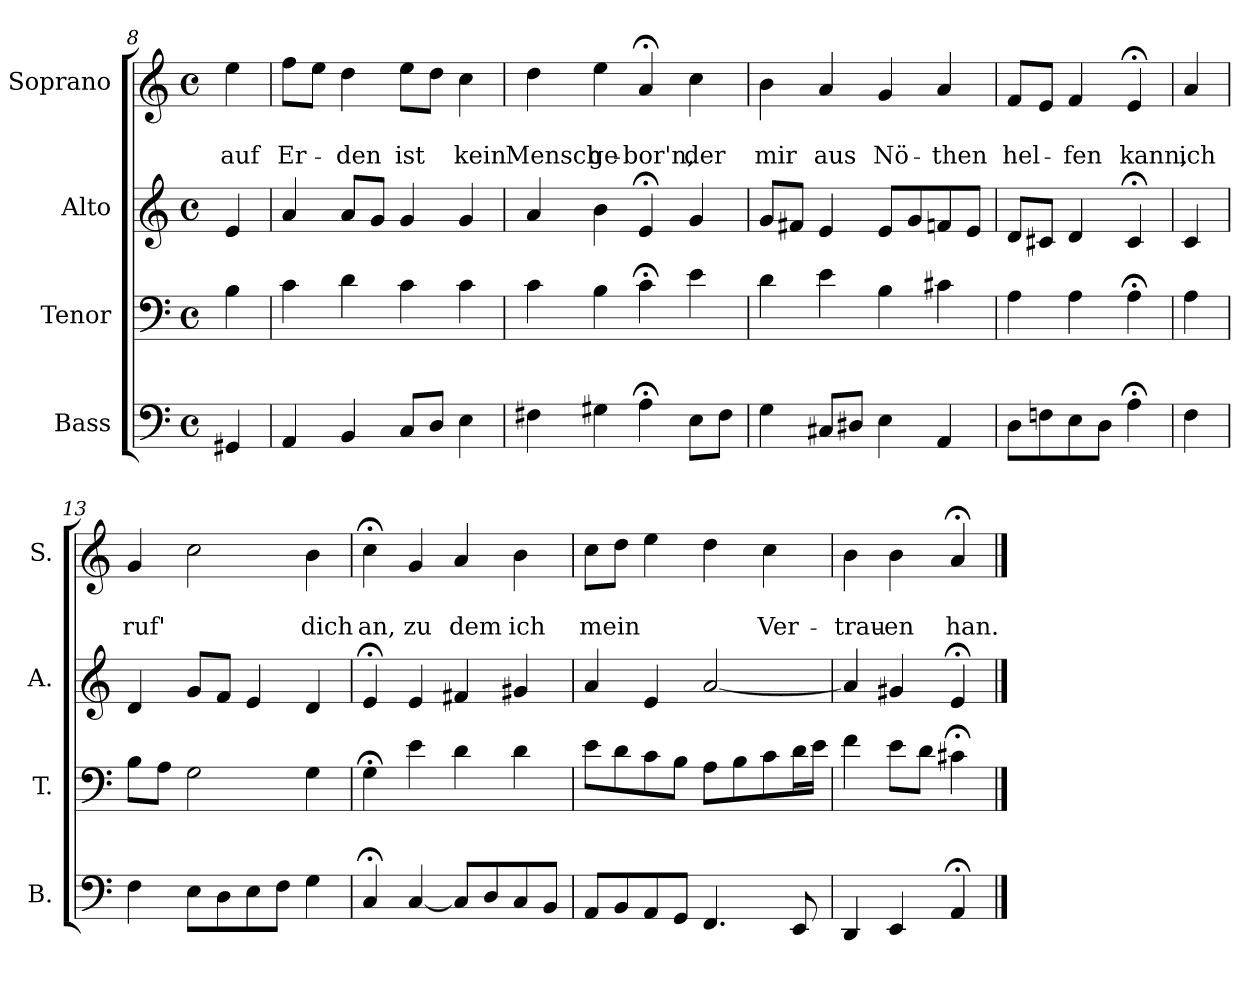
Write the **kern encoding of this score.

**kern	**kern	**kern	**kern	**text	**text
*part4	*part3	*part2	*part1	*part1	*part1
*staff4	*staff3	*staff2	*staff1	*staff1	*staff1
*I"Bass	*I"Tenor	*I"Alto	*I"Soprano	*	*
*I'B.	*I'T.	*I'A.	*I'S.	*	*
!!LO:PB:g=z
*clefF4	*clefF4	*clefG2	*clefG2	*	*
*k[]	*k[]	*k[]	*k[]	*	*
*	*	*	*C:	*	*
*M4/4	*M4/4	*M4/4	*M4/4	*	*
*met(c)	*met(c)	*met(c)	*met(c)	*	*
=8a	=8a	=8a	=8a	=8a	=8a
4GG#X/	4B\	4e/	4ee\	.	auf
=9	=9	=9	=9	=9	=9
4AA/	4c\	4a/	8ff\L	.	Er-
.	.	.	8ee\J	.	.
4BB/	4d\	8a/L	4dd\	.	-den
.	.	8g/J	.	.	.
8C/L	4c\	4g/	8ee\L	.	ist
8D/J	.	.	8dd\J	.	.
4E\	4c\	4g/	4cc\	.	kein
=10	=10	=10	=10	=10	=10
4F#X\	4c\	4a/	4dd\	.	Mensch
4G#X\	4B\	4b\	4ee\	.	ge-
4A;<\	4c;<\	4e;</	4a;</	.	-bor'n,
8E\L	4e\	4g/	4cc\	.	der
8F#\J	.	.	.	.	.
=11	=11	=11	=11	=11	=11
4G\	4d\	8g/L	4b\	.	mir
.	.	8f#X/J	.	.	.
8C#X/L	4e\	4e/	4a/	.	aus
8D#X/J	.	.	.	.	.
4E\	4B\	8e/L	4g/	.	Nö-
.	.	8g/	.	.	.
4AA/	4c#X\	8fn/	4a/	.	-then
.	.	8e/J	.	.	.
=12	=12	=12	=12	=12	=12
8D\L	4A\	8d/L	8f/L	.	hel-
8Fn\	.	8c#X/J	8e/J	.	.
8E\	4A\	4d/	4f/	.	-fen
8D\J	.	.	.	.	.
4A;<\	4A;<\	4c#;</	4e;</	.	kann,
!!LO:LB:g=z
=12a	=12a	=12a	=12a	=12a	=12a
4F\	4A\	4c/	4a/	.	ich
=13	=13	=13	=13	=13	=13
4F\	8B\L	4d/	4g/	.	ruf'
.	8A\J	.	.	.	.
8E\L	2G\	8g/L	2cc\	.	.
8D\	.	8f/J	.	.	.
8E\	.	4e/	.	.	.
8F\J	.	.	.	.	.
4G\	4G\	4d/	4b\	.	dich
=14	=14	=14	=14	=14	=14
4C;</	4G;<\	4e;</	4cc;<\	.	an,
[4C/	4e\	4e/	4g/	.	zu
8C/L]	4d\	4f#X/	4a/	.	dem
8D/	.	.	.	.	.
8C/	4d\	4g#X/	4b\	.	ich
8BB/J	.	.	.	.	.
=15	=15	=15	=15	=15	=15
8AA/L	8e\L	4a/	8cc\L	.	mein
8BB/	8d\	.	8dd\J	.	.
8AA/	8c\	4e/	4ee\	.	.
8GG/J	8B\J	.	.	.	.
4.FF/	8A\L	[2a/	4dd\	.	.
.	8B\	.	.	.	.
.	8c\	.	4cc\	.	Ver-
8EE/	16d\L	.	.	.	.
.	16e\JJ	.	.	.	.
=16	=16	=16	=16	=16	=16
4DD/	4f\	4a/]	4b\	.	-trau-
4EE/	8e\L	4g#X/	4b\	.	-en
.	8d\J	.	.	.	.
4AA;</	4c#X;<\	4e;</	4a;</	.	han.
==	==	==	==	==	==
*-	*-	*-	*-	*-	*-
